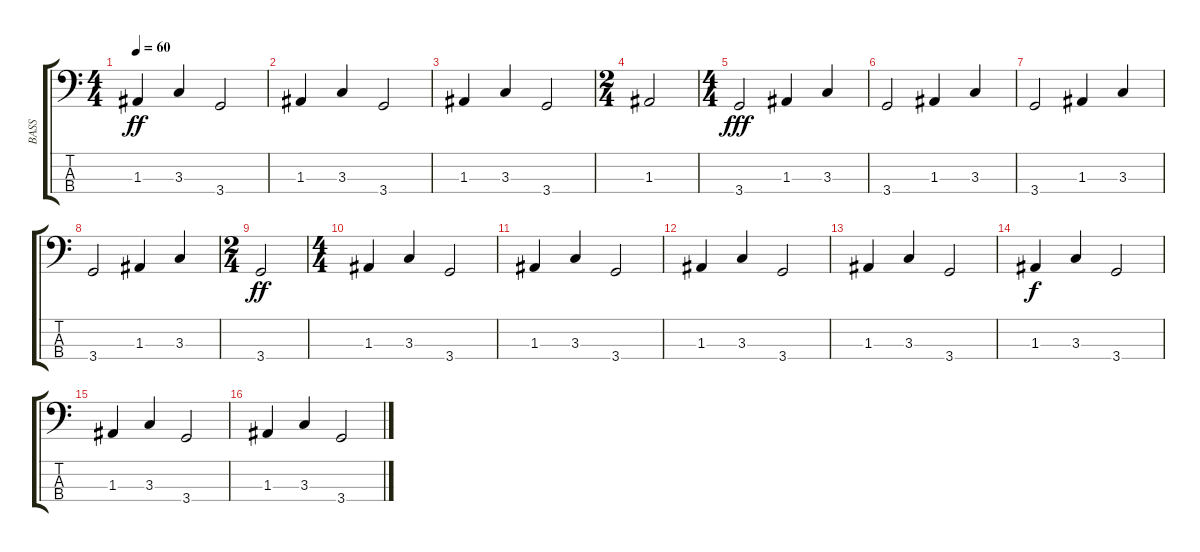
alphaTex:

\track ("BASS" "BASS") {instrument electricbassfinger}
\staff {score tabs}
\tuning (G2 D2 A1 E1) {hide}
\ts (4 4)
\tempo 60
\clef f4
\ks c
1.3.4{dy ff} 3.3.4 3.4.2 |
1.3.4 3.3.4 3.4.2 |
1.3.4 3.3.4 3.4.2 |
\ts (2 4)
1.3.2 |
\ts (4 4)
3.4.2{dy fff} 1.3.4 3.3.4 |
3.4.2 1.3.4 3.3.4 |
3.4.2 1.3.4 3.3.4 |
3.4.2 1.3.4 3.3.4 |
\ts (2 4)
3.4.2{dy ff} |
\ts (4 4)
1.3.4 3.3.4 3.4.2 |
1.3.4 3.3.4 3.4.2 |
1.3.4 3.3.4 3.4.2 |
1.3.4 3.3.4 3.4.2 |
1.3.4{dy f} 3.3.4 3.4.2 |
1.3.4 3.3.4 3.4.2 |
1.3.4 3.3.4 3.4.2
